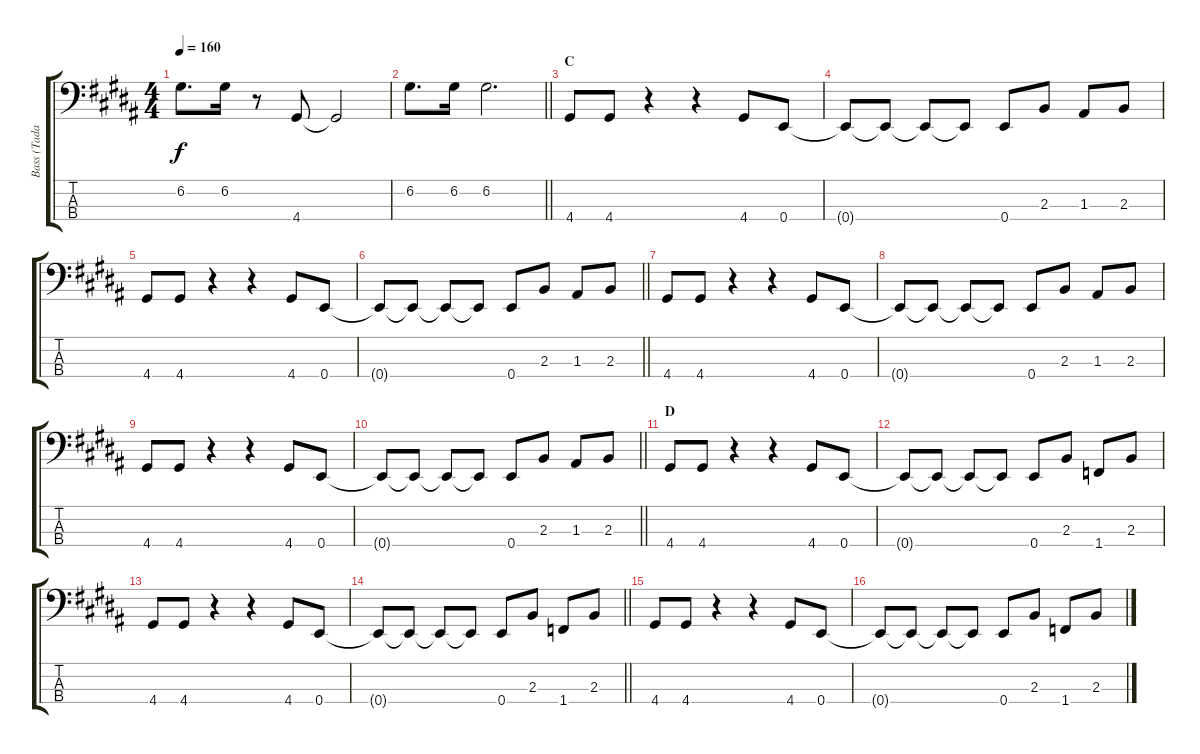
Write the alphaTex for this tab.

\track ("Bass (Tadashi \"Crazy Cool Joe\" Masumoto)" "Bass (Tada") {instrument electricbassfinger}
\staff {score tabs}
\tuning (G2 D2 A1 E1) {hide}
\ts (4 4)
\tempo 160
\clef f4
\ks g#minor
6.2.8{d dy f} 6.2.16 r.8 4.4.8 4.4{t}.2 |
\barLineRight lightlight
6.2.8{d} 6.2.16 6.2.2{d} |
\section ("" "C")
4.4.8 4.4.8 r.4 r.4 4.4.8 0.4.8 |
0.4{t}.8 0.4{t}.8 0.4{t}.8 0.4{t}.8 0.4.8 2.3.8 1.3.8 2.3.8 |
4.4.8 4.4.8 r.4 r.4 4.4.8 0.4.8 |
\barLineRight lightlight
0.4{t}.8 0.4{t}.8 0.4{t}.8 0.4{t}.8 0.4.8 2.3.8 1.3.8 2.3.8 |
4.4.8 4.4.8 r.4 r.4 4.4.8 0.4.8 |
0.4{t}.8 0.4{t}.8 0.4{t}.8 0.4{t}.8 0.4.8 2.3.8 1.3.8 2.3.8 |
4.4.8 4.4.8 r.4 r.4 4.4.8 0.4.8 |
\barLineRight lightlight
0.4{t}.8 0.4{t}.8 0.4{t}.8 0.4{t}.8 0.4.8 2.3.8 1.3.8 2.3.8 |
\section ("" "D")
4.4.8 4.4.8 r.4 r.4 4.4.8 0.4.8 |
0.4{t}.8 0.4{t}.8 0.4{t}.8 0.4{t}.8 0.4.8 2.3.8 1.4.8 2.3.8 |
4.4.8 4.4.8 r.4 r.4 4.4.8 0.4.8 |
\barLineRight lightlight
0.4{t}.8 0.4{t}.8 0.4{t}.8 0.4{t}.8 0.4.8 2.3.8 1.4.8 2.3.8 |
4.4.8 4.4.8 r.4 r.4 4.4.8 0.4.8 |
0.4{t}.8 0.4{t}.8 0.4{t}.8 0.4{t}.8 0.4.8 2.3.8 1.4.8 2.3.8
